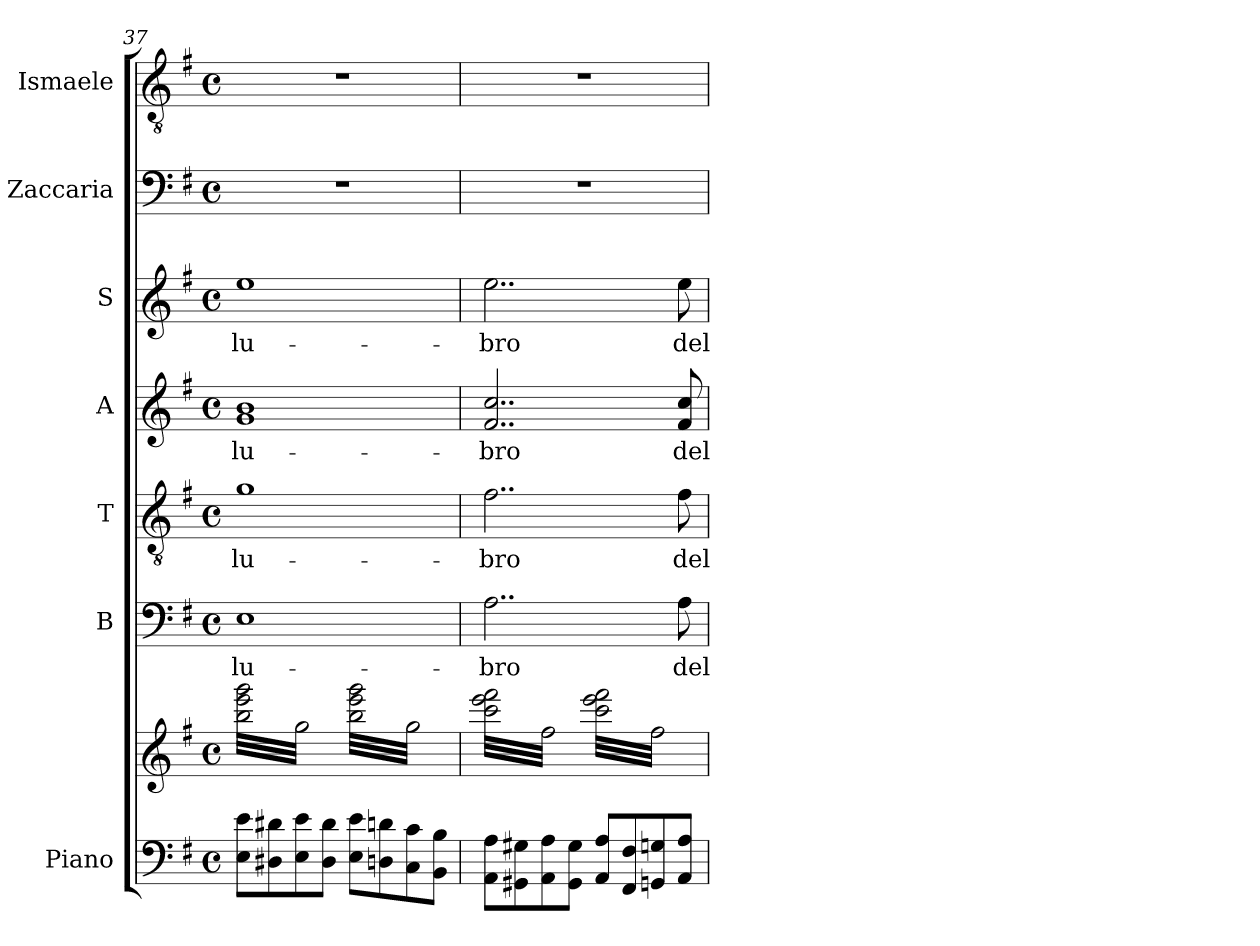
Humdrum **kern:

**kern	**kern	**kern	**text	**kern	**text	**kern	**text	**kern	**text	**kern	**kern
*part7	*part7	*part6	*part6	*part5	*part5	*part4	*part4	*part3	*part3	*part2	*part1
*staff8	*staff7	*staff6	*staff6	*staff5	*staff5	*staff4	*staff4	*staff3	*staff3	*staff2	*staff1
*I"Piano	*	*I"B	*	*I"T	*	*I"A	*	*I"S	*	*I"Zaccaria	*I"Ismaele
*I'Pno	*	*I'B	*	*I'T	*	*I'A	*	*I'S	*	*	*
*clefF4	*clefG2	*clefF4	*	*clefGv2	*	*clefG2	*	*clefG2	*	*clefF4	*clefGv2
*k[f#]	*k[f#]	*k[f#]	*	*k[f#]	*	*k[f#]	*	*k[f#]	*	*k[f#]	*k[f#]
*M4/4	*M4/4	*M4/4	*	*M4/4	*	*M4/4	*	*M4/4	*	*M4/4	*M4/4
*met(c)	*met(c)	*met(c)	*	*met(c)	*	*met(c)	*	*met(c)	*	*met(c)	*met(c)
=37	=37	=37	=37	=37	=37	=37	=37	=37	=37	=37	=37
!	!	!	!LO:LY:b	!	!LO:LY:b	!	!LO:LY:b	!	!LO:LY:b	!	!
*	*tremolo	*	*	*	*	*	*	*	*	*	*
8E\ 8e\L	32bb\ 32eee\ 32ggg\LLL	1E	-lu-	1g	-lu-	1g 1b	-lu-	1ee	-lu-	1r	1r
.	32gg\	.	.	.	.	.	.	.	.	.	.
.	32bb\ 32eee\ 32ggg\	.	.	.	.	.	.	.	.	.	.
.	32gg\	.	.	.	.	.	.	.	.	.	.
8D#X\ 8d#X\	32bb\ 32eee\ 32ggg\	.	.	.	.	.	.	.	.	.	.
.	32gg\	.	.	.	.	.	.	.	.	.	.
.	32bb\ 32eee\ 32ggg\	.	.	.	.	.	.	.	.	.	.
.	32gg\	.	.	.	.	.	.	.	.	.	.
8E\ 8e\	32bb\ 32eee\ 32ggg\	.	.	.	.	.	.	.	.	.	.
.	32gg\	.	.	.	.	.	.	.	.	.	.
.	32bb\ 32eee\ 32ggg\	.	.	.	.	.	.	.	.	.	.
.	32gg\	.	.	.	.	.	.	.	.	.	.
8D#\ 8d#\J	32bb\ 32eee\ 32ggg\	.	.	.	.	.	.	.	.	.	.
.	32gg\	.	.	.	.	.	.	.	.	.	.
.	32bb\ 32eee\ 32ggg\	.	.	.	.	.	.	.	.	.	.
.	32gg\JJJ	.	.	.	.	.	.	.	.	.	.
8E\ 8e\L	32bb\ 32eee\ 32ggg\LLL	.	.	.	.	.	.	.	.	.	.
.	32gg\	.	.	.	.	.	.	.	.	.	.
.	32bb\ 32eee\ 32ggg\	.	.	.	.	.	.	.	.	.	.
.	32gg\	.	.	.	.	.	.	.	.	.	.
8Dn\ 8dn\	32bb\ 32eee\ 32ggg\	.	.	.	.	.	.	.	.	.	.
.	32gg\	.	.	.	.	.	.	.	.	.	.
.	32bb\ 32eee\ 32ggg\	.	.	.	.	.	.	.	.	.	.
.	32gg\	.	.	.	.	.	.	.	.	.	.
8C\ 8c\	32bb\ 32eee\ 32ggg\	.	.	.	.	.	.	.	.	.	.
.	32gg\	.	.	.	.	.	.	.	.	.	.
.	32bb\ 32eee\ 32ggg\	.	.	.	.	.	.	.	.	.	.
.	32gg\	.	.	.	.	.	.	.	.	.	.
8BB\ 8B\J	32bb\ 32eee\ 32ggg\	.	.	.	.	.	.	.	.	.	.
.	32gg\	.	.	.	.	.	.	.	.	.	.
.	32bb\ 32eee\ 32ggg\	.	.	.	.	.	.	.	.	.	.
.	32gg\JJJ	.	.	.	.	.	.	.	.	.	.
=38	=38	=38	=38	=38	=38	=38	=38	=38	=38	=38	=38
!	!	!	!LO:LY:b	!	!LO:LY:b	!	!LO:LY:b	!	!LO:LY:b	!	!
8AA\ 8A\L	32ccc\ 32eee\ 32fff#\LLL	2..A\	-bro	2..f#\	-bro	2..f#/ 2..cc/	-bro	2..ee\	-bro	1r	1r
.	32ff#\	.	.	.	.	.	.	.	.	.	.
.	32ccc\ 32eee\ 32fff#\	.	.	.	.	.	.	.	.	.	.
.	32ff#\	.	.	.	.	.	.	.	.	.	.
8GG#X\ 8G#X\	32ccc\ 32eee\ 32fff#\	.	.	.	.	.	.	.	.	.	.
.	32ff#\	.	.	.	.	.	.	.	.	.	.
.	32ccc\ 32eee\ 32fff#\	.	.	.	.	.	.	.	.	.	.
.	32ff#\	.	.	.	.	.	.	.	.	.	.
8AA\ 8A\	32ccc\ 32eee\ 32fff#\	.	.	.	.	.	.	.	.	.	.
.	32ff#\	.	.	.	.	.	.	.	.	.	.
.	32ccc\ 32eee\ 32fff#\	.	.	.	.	.	.	.	.	.	.
.	32ff#\	.	.	.	.	.	.	.	.	.	.
8GG#\ 8G#\J	32ccc\ 32eee\ 32fff#\	.	.	.	.	.	.	.	.	.	.
.	32ff#\	.	.	.	.	.	.	.	.	.	.
.	32ccc\ 32eee\ 32fff#\	.	.	.	.	.	.	.	.	.	.
.	32ff#\JJJ	.	.	.	.	.	.	.	.	.	.
8AA/ 8A/L	32ccc\ 32eee\ 32fff#\LLL	.	.	.	.	.	.	.	.	.	.
.	32ff#\	.	.	.	.	.	.	.	.	.	.
.	32ccc\ 32eee\ 32fff#\	.	.	.	.	.	.	.	.	.	.
.	32ff#\	.	.	.	.	.	.	.	.	.	.
8FF#/ 8F#/	32ccc\ 32eee\ 32fff#\	.	.	.	.	.	.	.	.	.	.
.	32ff#\	.	.	.	.	.	.	.	.	.	.
.	32ccc\ 32eee\ 32fff#\	.	.	.	.	.	.	.	.	.	.
.	32ff#\	.	.	.	.	.	.	.	.	.	.
8GGn/ 8Gn/	32ccc\ 32eee\ 32fff#\	.	.	.	.	.	.	.	.	.	.
.	32ff#\	.	.	.	.	.	.	.	.	.	.
.	32ccc\ 32eee\ 32fff#\	.	.	.	.	.	.	.	.	.	.
.	32ff#\	.	.	.	.	.	.	.	.	.	.
!	!	!	!LO:LY:b	!	!LO:LY:b	!	!LO:LY:b	!	!LO:LY:b	!	!
8AA/ 8A/J	32ccc\ 32eee\ 32fff#\	8A\	del	8f#\	del	8f#/ 8cc/	del	8ee\	del	.	.
.	32ff#\	.	.	.	.	.	.	.	.	.	.
.	32ccc\ 32eee\ 32fff#\	.	.	.	.	.	.	.	.	.	.
.	32ff#\JJJ	.	.	.	.	.	.	.	.	.	.
*	*Xtremolo	*	*	*	*	*	*	*	*	*	*
.	.	.	.	.	.	.	.	.	.	.	.
.	.	.	.	.	.	.	.	.	.	.	.
.	.	.	.	.	.	.	.	.	.	.	.
.	.	.	.	.	.	.	.	.	.	.	.
.	.	.	.	.	.	.	.	.	.	.	.
.	.	.	.	.	.	.	.	.	.	.	.
.	.	.	.	.	.	.	.	.	.	.	.
.	.	.	.	.	.	.	.	.	.	.	.
=	=	=	=	=	=	=	=	=	=	=	=
*-	*-	*-	*-	*-	*-	*-	*-	*-	*-	*-	*-
